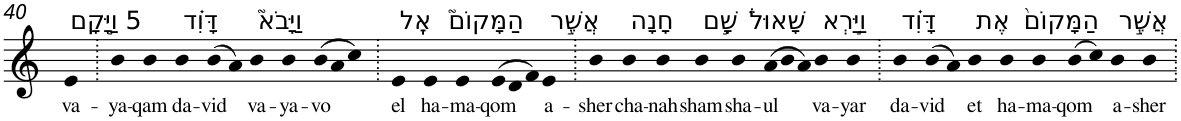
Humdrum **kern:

**kern	**text
*part1	*part1
*staff1	*staff1
*I"Piano	*
*I'Pno	*
!!LO:PB:g=z
*clefG2	*
*k[]	*
=40	=40
!LO:TX:a:t=5 וַיָּ֣קָם	!
!	!LO:LY:b
4e	va-
=41.	=41.
!	!LO:LY:b
4b	-ya-
!	!LO:LY:b
4b	-qam
!LO:TX:a:t=דָּוִ֗ד	!
!	!LO:LY:b
4b	da-
!	!LO:LY:b
(>8b	-vid
8a)	.
!LO:TX:a:t=וַיָּבֹא֮	!
!	!LO:LY:b
4b	va-
!	!LO:LY:b
4b	-ya-
*Xtuplet	*
!	!LO:LY:b
(>12b	-vo
12a	.
12cc)	.
=42.	=42.
!LO:TX:a:t=אֶֽל	!
!	!LO:LY:b
4e	el
!LO:TX:a:t=הַמָּקוֹם֮	!
!	!LO:LY:b
4e	ha-
!	!LO:LY:b
4e	-ma-
!	!LO:LY:b
(>12e	-qom
12d	.
12f)	.
!LO:TX:a:t=אֲשֶׁ֣ר	!
!	!LO:LY:b
4e	a-
=43.	=43.
!	!LO:LY:b
4b	-sher
!LO:TX:a:t=חָנָה	!
!	!LO:LY:b
4b	cha-
!	!LO:LY:b
4b	-nah
!LO:TX:a:t=שָׁ֣ם	!
!	!LO:LY:b
4b	sham
!LO:TX:a:t=שָׁאוּל֒	!
!	!LO:LY:b
4b	sha-
!	!LO:LY:b
(>12a	-ul
12b	.
12a)	.
!LO:TX:a:t=וַיַּ֣רְא	!
!	!LO:LY:b
4b	va-
!	!LO:LY:b
4b	-yar
=44.	=44.
!LO:TX:a:t=דָּוִ֗ד	!
!	!LO:LY:b
4b	da-
!	!LO:LY:b
(>8b	-vid
8a)	.
!LO:TX:a:t=אֶת	!
!	!LO:LY:b
4b	et
!LO:TX:a:t=הַמָּקוֹם֙	!
!	!LO:LY:b
4b	ha-
!	!LO:LY:b
4b	-ma-
!	!LO:LY:b
(>8b	-qom
8cc)	.
!LO:TX:a:t=אֲשֶׁ֣ר	!
!	!LO:LY:b
4b	a-
!	!LO:LY:b
4b	-sher
=.	=.
*-	*-
